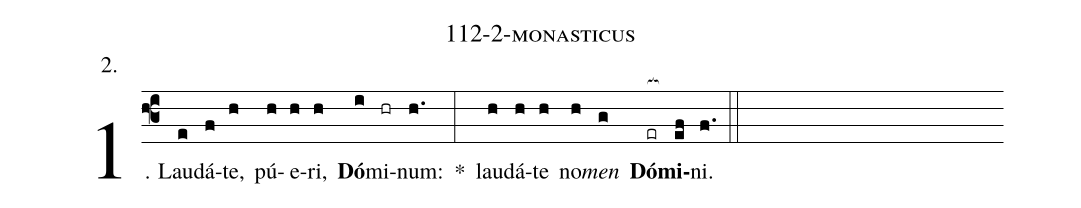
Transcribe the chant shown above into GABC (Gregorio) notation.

name: 112-2-monasticus;
annotation: 2.;
%%
(f3)1. Lau(e)dá(f)te,(h) pú(h)e(h)ri,(h) <b>Dó</b>(i)mi(hr)num:(h.) *(:) lau(h)dá(h)te(h) no(h)<i>men</i>(g) <b>Dó</b>(er[ocb:1{])<b>mi</b>(ef[ocb:0}])ni.(f.) (::)
